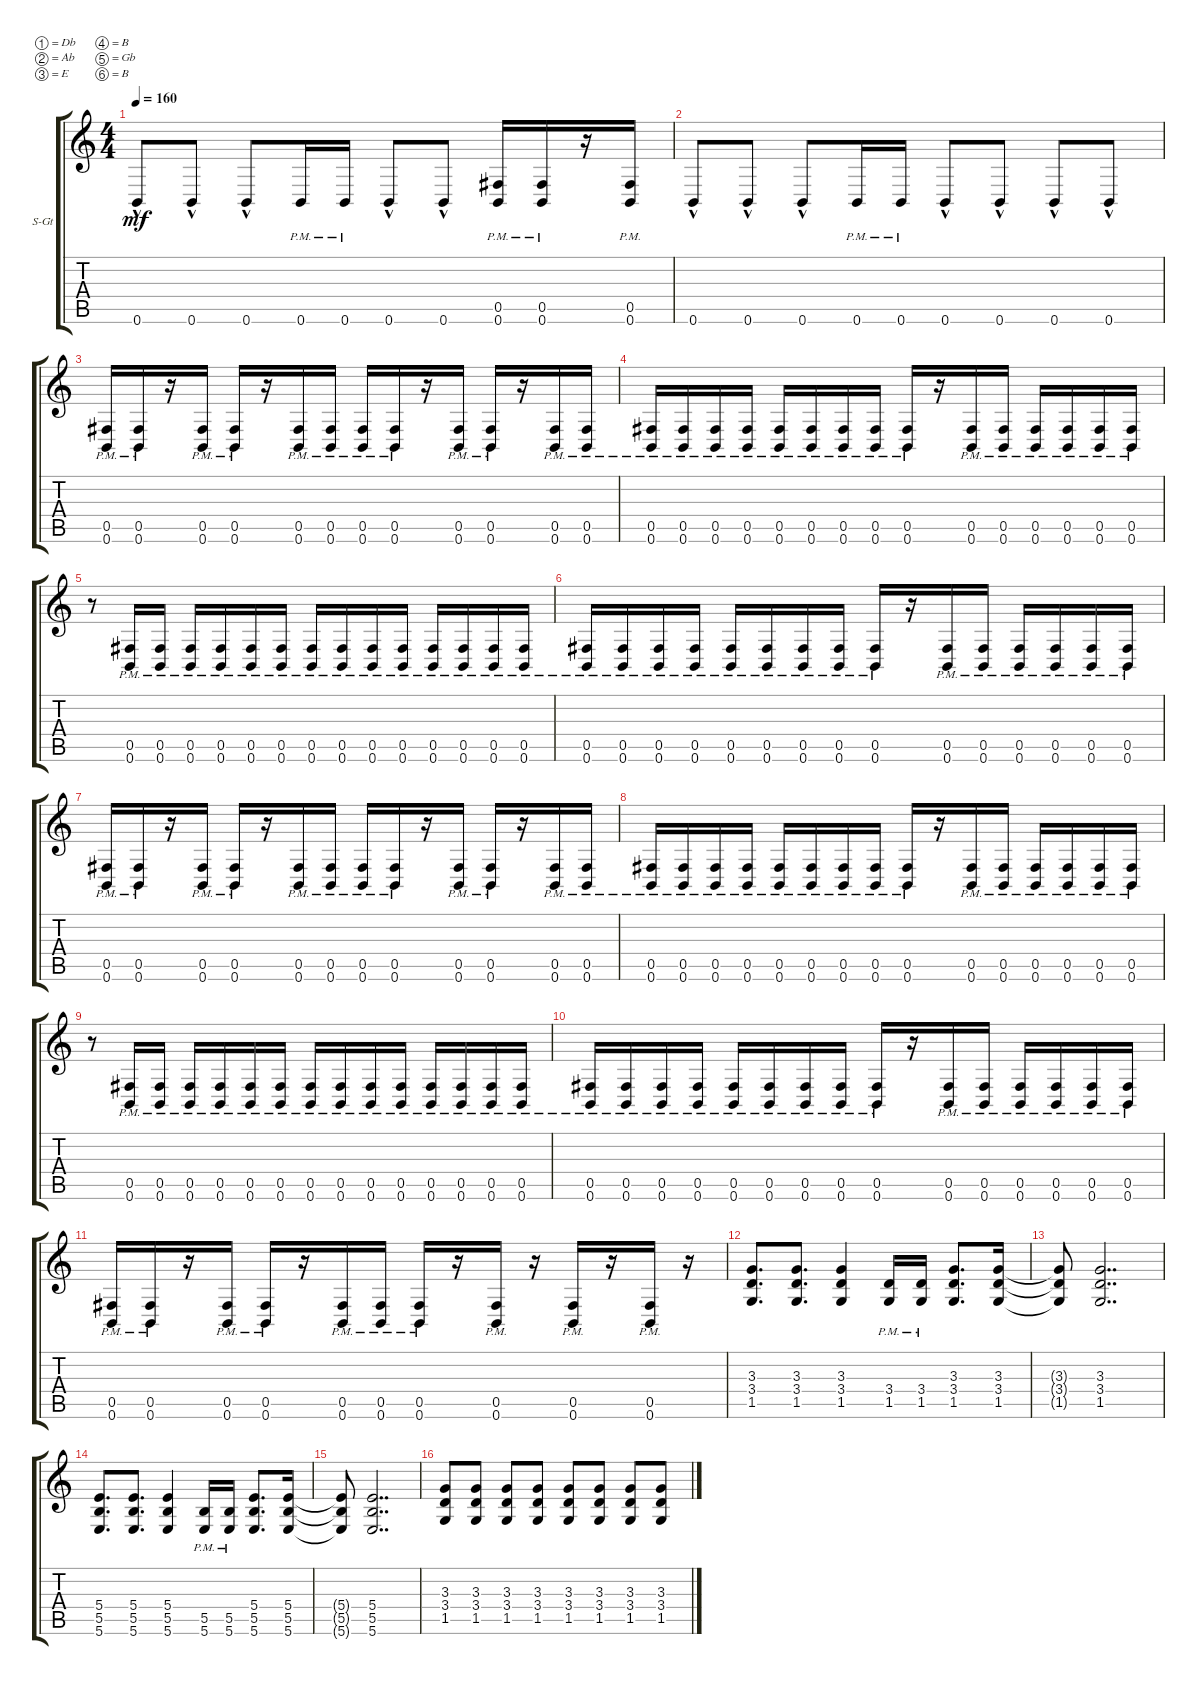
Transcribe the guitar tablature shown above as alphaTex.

\defaultSystemsLayout 4
\bracketExtendMode groupsimilarinstruments
\firstSystemTrackNameOrientation horizontal
\otherSystemsTrackNameOrientation horizontal
\track ("Guitar 2" "S-Gt") {instrument acousticguitarsteel}
\staff {score tabs}
\tuning (Db4 Ab3 E3 B2 Gb2 B1)
\ts (4 4)
\tempo 160
\clef g2
\ks c
0.6{hac}.8{dy mf} 0.6{hac}.8 0.6{hac}.8 0.6{pm}.16 0.6{pm}.16 0.6{hac}.8 0.6{hac}.8 (0.6{pm} 0.5{pm}).16 (0.6{pm} 0.5{pm}).16 r.16 (0.6{pm} 0.5{pm}).16 |
0.6{hac}.8 0.6{hac}.8 0.6{hac}.8 0.6{pm}.16 0.6{pm}.16 0.6{hac}.8 0.6{hac}.8 0.6{hac}.8 0.6{hac}.8 |
(0.6{pm} 0.5{pm}).16 (0.6{pm} 0.5{pm}).16 r.16 (0.6{pm} 0.5{pm}).16 (0.6{pm} 0.5{pm}).16 r.16 (0.6{pm} 0.5{pm}).16 (0.6{pm} 0.5{pm}).16 (0.6{pm} 0.5{pm}).16 (0.6{pm} 0.5{pm}).16 r.16 (0.6{pm} 0.5{pm}).16 (0.6{pm} 0.5{pm}).16 r.16 (0.6{pm} 0.5{pm}).16 (0.6{pm} 0.5{pm}).16 |
(0.6{pm} 0.5{pm}).16 (0.6{pm} 0.5{pm}).16 (0.6{pm} 0.5{pm}).16 (0.6{pm} 0.5{pm}).16 (0.6{pm} 0.5{pm}).16 (0.6{pm} 0.5{pm}).16 (0.6{pm} 0.5{pm}).16 (0.6{pm} 0.5{pm}).16 (0.6{pm} 0.5{pm}).16 r.16 (0.6{pm} 0.5{pm}).16 (0.6{pm} 0.5{pm}).16 (0.6{pm} 0.5{pm}).16 (0.6{pm} 0.5{pm}).16 (0.6{pm} 0.5{pm}).16 (0.6{pm} 0.5{pm}).16 |
r.8 (0.6{pm} 0.5{pm}).16 (0.6{pm} 0.5{pm}).16 (0.6{pm} 0.5{pm}).16 (0.6{pm} 0.5{pm}).16 (0.6{pm} 0.5{pm}).16 (0.6{pm} 0.5{pm}).16 (0.6{pm} 0.5{pm}).16 (0.6{pm} 0.5{pm}).16 (0.6{pm} 0.5{pm}).16 (0.6{pm} 0.5{pm}).16 (0.6{pm} 0.5{pm}).16 (0.6{pm} 0.5{pm}).16 (0.6{pm} 0.5{pm}).16 (0.6{pm} 0.5{pm}).16 |
(0.6{pm} 0.5{pm}).16 (0.6{pm} 0.5{pm}).16 (0.6{pm} 0.5{pm}).16 (0.6{pm} 0.5{pm}).16 (0.6{pm} 0.5{pm}).16 (0.6{pm} 0.5{pm}).16 (0.6{pm} 0.5{pm}).16 (0.6{pm} 0.5{pm}).16 (0.6{pm} 0.5{pm}).16 r.16 (0.6{pm} 0.5{pm}).16 (0.6{pm} 0.5{pm}).16 (0.6{pm} 0.5{pm}).16 (0.6{pm} 0.5{pm}).16 (0.6{pm} 0.5{pm}).16 (0.6{pm} 0.5{pm}).16 |
(0.6{pm} 0.5{pm}).16 (0.6{pm} 0.5{pm}).16 r.16 (0.6{pm} 0.5{pm}).16 (0.6{pm} 0.5{pm}).16 r.16 (0.6{pm} 0.5{pm}).16 (0.6{pm} 0.5{pm}).16 (0.6{pm} 0.5{pm}).16 (0.6{pm} 0.5{pm}).16 r.16 (0.6{pm} 0.5{pm}).16 (0.6{pm} 0.5{pm}).16 r.16 (0.6{pm} 0.5{pm}).16 (0.6{pm} 0.5{pm}).16 |
(0.6{pm} 0.5{pm}).16 (0.6{pm} 0.5{pm}).16 (0.6{pm} 0.5{pm}).16 (0.6{pm} 0.5{pm}).16 (0.6{pm} 0.5{pm}).16 (0.6{pm} 0.5{pm}).16 (0.6{pm} 0.5{pm}).16 (0.6{pm} 0.5{pm}).16 (0.6{pm} 0.5{pm}).16 r.16 (0.6{pm} 0.5{pm}).16 (0.6{pm} 0.5{pm}).16 (0.6{pm} 0.5{pm}).16 (0.6{pm} 0.5{pm}).16 (0.6{pm} 0.5{pm}).16 (0.6{pm} 0.5{pm}).16 |
r.8 (0.6{pm} 0.5{pm}).16 (0.6{pm} 0.5{pm}).16 (0.6{pm} 0.5{pm}).16 (0.6{pm} 0.5{pm}).16 (0.6{pm} 0.5{pm}).16 (0.6{pm} 0.5{pm}).16 (0.6{pm} 0.5{pm}).16 (0.6{pm} 0.5{pm}).16 (0.6{pm} 0.5{pm}).16 (0.6{pm} 0.5{pm}).16 (0.6{pm} 0.5{pm}).16 (0.6{pm} 0.5{pm}).16 (0.6{pm} 0.5{pm}).16 (0.6{pm} 0.5{pm}).16 |
(0.6{pm} 0.5{pm}).16 (0.6{pm} 0.5{pm}).16 (0.6{pm} 0.5{pm}).16 (0.6{pm} 0.5{pm}).16 (0.6{pm} 0.5{pm}).16 (0.6{pm} 0.5{pm}).16 (0.6{pm} 0.5{pm}).16 (0.6{pm} 0.5{pm}).16 (0.6{pm} 0.5{pm}).16 r.16 (0.6{pm} 0.5{pm}).16 (0.6{pm} 0.5{pm}).16 (0.6{pm} 0.5{pm}).16 (0.6{pm} 0.5{pm}).16 (0.6{pm} 0.5{pm}).16 (0.6{pm} 0.5{pm}).16 |
(0.6{pm} 0.5{pm}).16 (0.6{pm} 0.5{pm}).16 r.16 (0.6{pm} 0.5{pm}).16 (0.6{pm} 0.5{pm}).16 r.16 (0.6{pm} 0.5{pm}).16 (0.6{pm} 0.5{pm}).16 (0.6{pm} 0.5{pm}).16 r.16 (0.6{pm} 0.5{pm}).16 r.16 (0.6{pm} 0.5{pm}).16 r.16 (0.6{pm} 0.5{pm}).16 r.16 |
(1.5 3.4 3.3).8{d} (3.4 1.5 3.3).8{d} (1.5 3.4 3.3).4 (1.5{pm} 3.4).16 (1.5{pm} 3.4).16 (3.4 1.5 3.3).8{d} (1.5 3.4 3.3).16 |
(3.4{t} 1.5{t} 3.3{t}).8 (1.5 3.4 3.3).2{dd} |
(5.6 5.5 5.4).8{d} (5.6 5.4 5.5).8{d} (5.6 5.5 5.4).4 (5.6{pm} 5.5{pm}).16 (5.6{pm} 5.5{pm}).16 (5.6 5.4 5.5).8{d} (5.6 5.5 5.4).16 |
(5.6{t} 5.4{t} 5.5{t}).8 (5.6 5.5 5.4).2{dd} |
(1.5 3.4 3.3).8 (1.5 3.4 3.3).8 (1.5 3.4 3.3).8 (1.5 3.4 3.3).8 (1.5 3.4 3.3).8 (1.5 3.4 3.3).8 (1.5 3.4 3.3).8 (1.5 3.4 3.3).8
